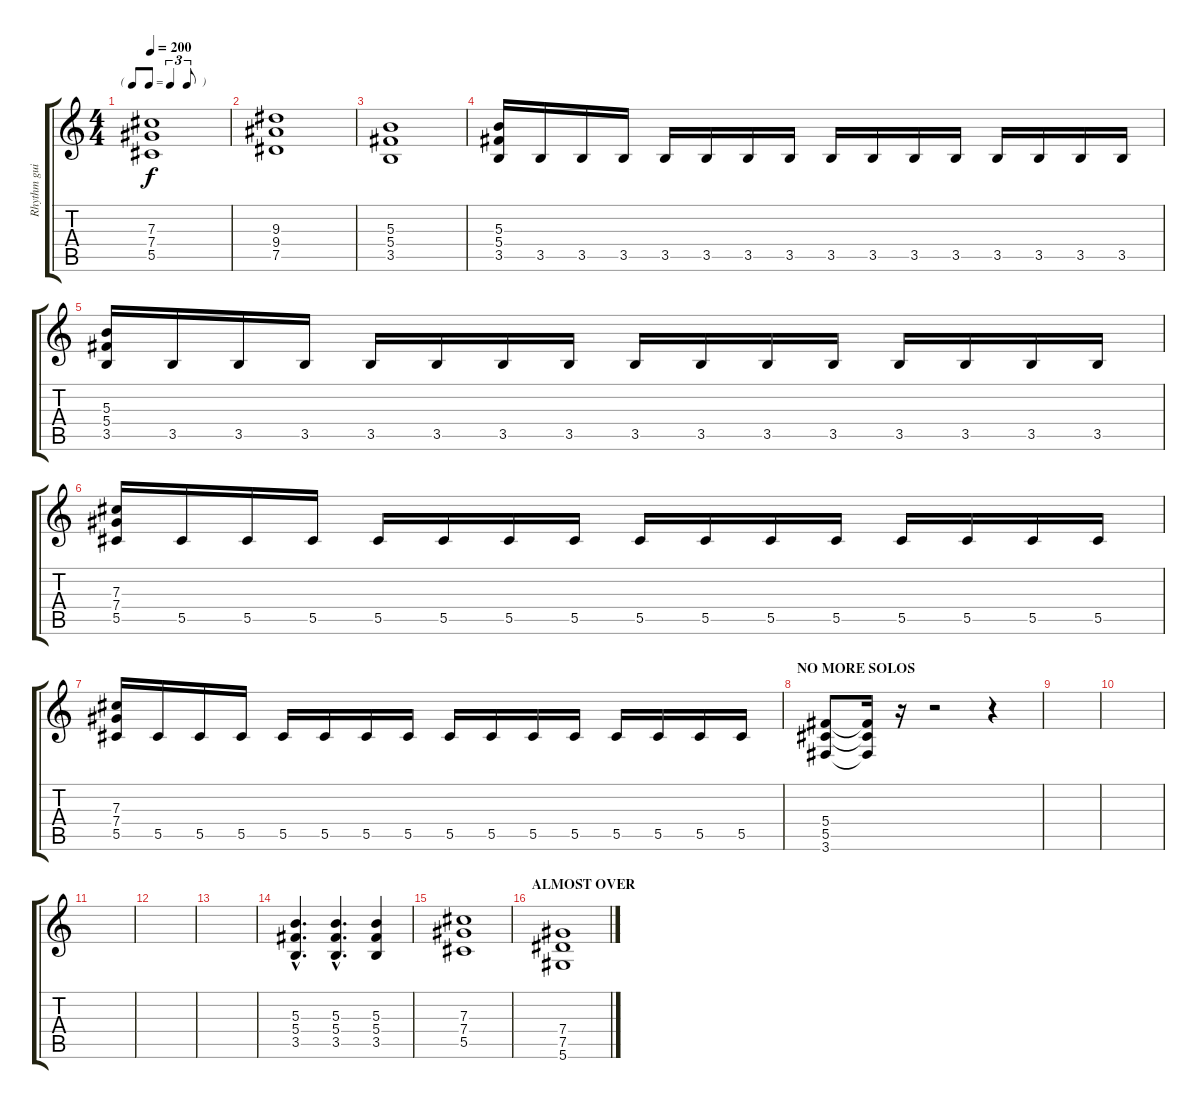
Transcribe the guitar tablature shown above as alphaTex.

\track ("Rhythm guitar 1 (retard 1)" "Rhythm gui") {instrument distortionguitar}
\staff {score tabs}
\tuning (Eb4 Bb3 Gb3 Db3 Ab2 Eb2) {hide}
\ts (4 4)
\tf triplet8th
\tempo 200
\clef g2
\ks c
(7.3 7.4 5.5).1{dy f} |
(9.3 9.4 7.5).1 |
(5.3 5.4 3.5).1 |
(5.3 5.4 3.5).16 3.5.16 3.5.16 3.5.16 3.5.16 3.5.16 3.5.16 3.5.16 3.5.16 3.5.16 3.5.16 3.5.16 3.5.16 3.5.16 3.5.16 3.5.16 |
(5.3 5.4 3.5).16 3.5.16 3.5.16 3.5.16 3.5.16 3.5.16 3.5.16 3.5.16 3.5.16 3.5.16 3.5.16 3.5.16 3.5.16 3.5.16 3.5.16 3.5.16 |
(7.3 7.4 5.5).16 5.5.16 5.5.16 5.5.16 5.5.16 5.5.16 5.5.16 5.5.16 5.5.16 5.5.16 5.5.16 5.5.16 5.5.16 5.5.16 5.5.16 5.5.16 |
(7.3 7.4 5.5).16 5.5.16 5.5.16 5.5.16 5.5.16 5.5.16 5.5.16 5.5.16 5.5.16 5.5.16 5.5.16 5.5.16 5.5.16 5.5.16 5.5.16 5.5.16 |
\section ("" "NO MORE SOLOS")
(5.4 5.5 3.6).8 (5.4{t} 5.5{t} 3.6{t}).16 r.16 r.2 r.4 |
|
|
|
|
|
(5.3{hac} 5.4{hac} 3.5{hac}).4{d} (5.3{hac} 5.4{hac} 3.5{hac}).4{d} (5.3 5.4 3.5).4 |
(7.3 7.4 5.5).1 |
\section ("" "ALMOST OVER")
(7.4 7.5 5.6).1
